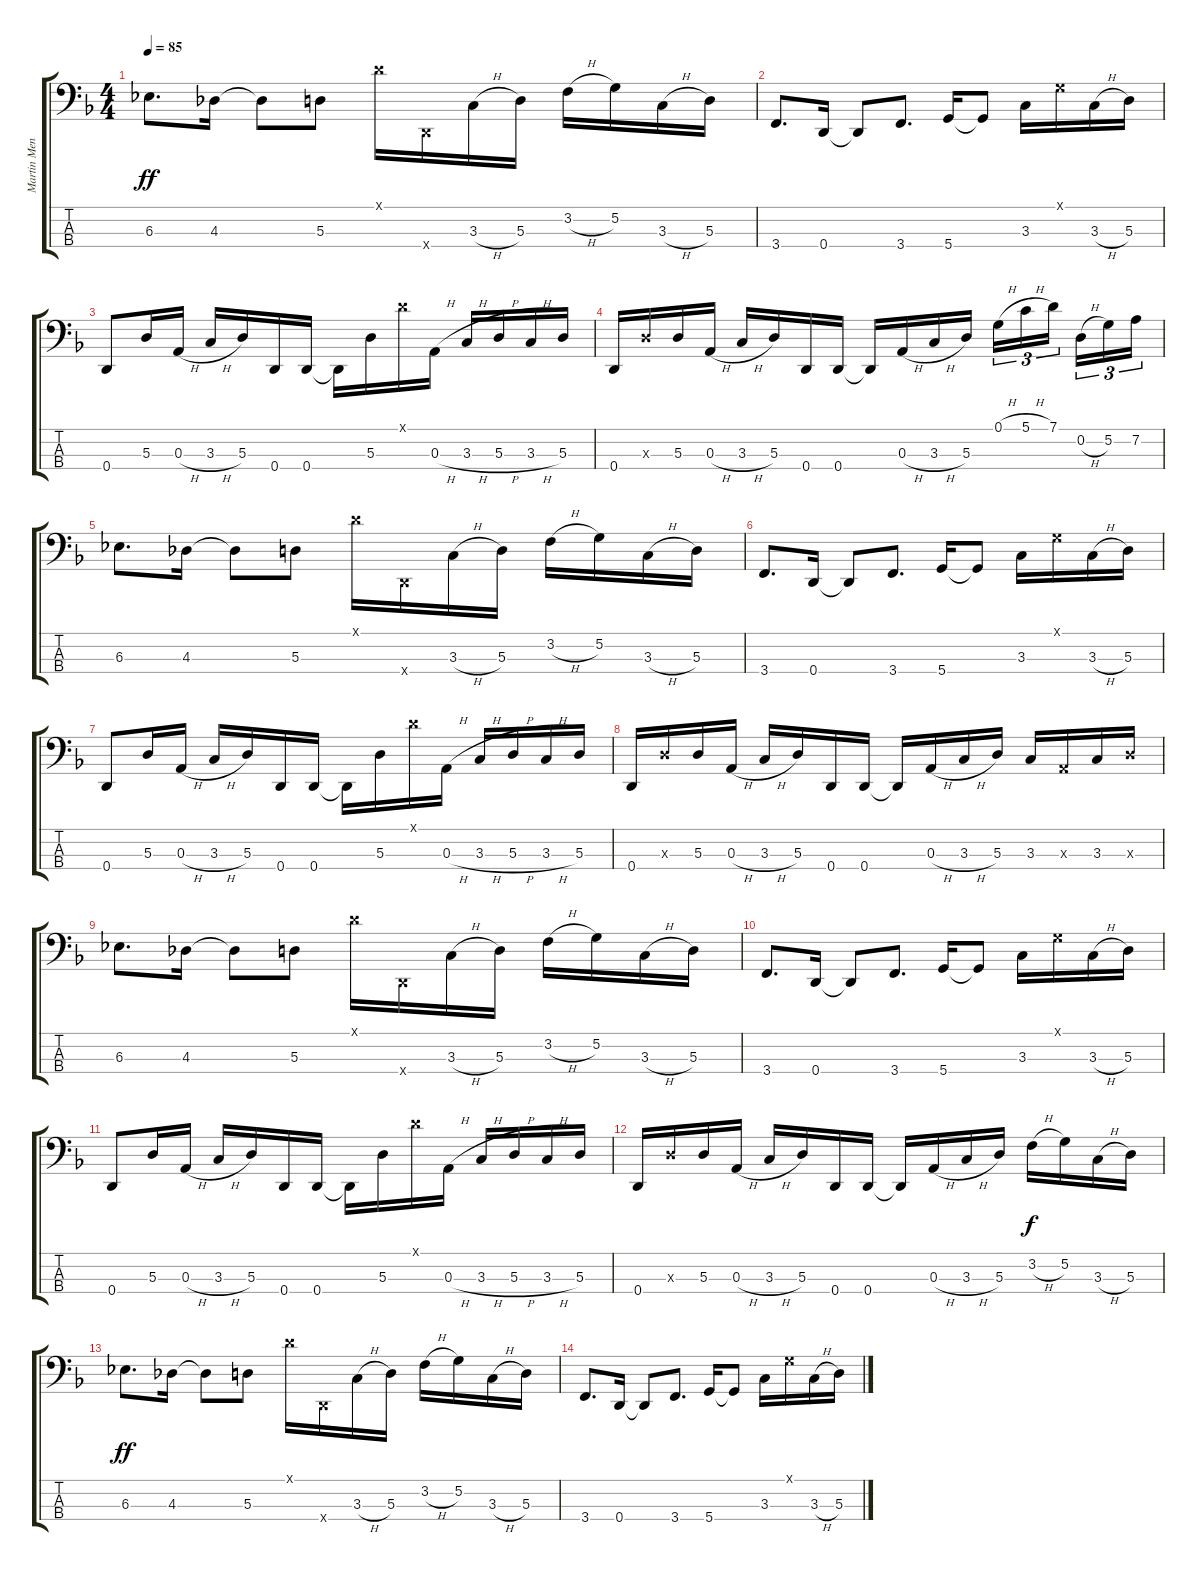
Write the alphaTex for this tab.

\track ("Martin Mendez - El. Bass #2" "Martin Men") {instrument slapbass2}
\staff {score tabs}
\tuning (G2 D2 A1 D1) {hide}
\ts (4 4)
\tempo 85
\clef f4
\ks f
6.3.8{d dy ff} 4.3.16 4.3{t}.8 5.3.8 7.1{x}.16 0.4{x}.16 3.3{h}.16 5.3.16 3.2{h}.16 5.2.16 3.3{h}.16 5.3.16 |
3.4.8{d} 0.4.16 0.4{t}.8 3.4.8{d} 5.4.16 5.4{t}.8 3.3.16 0.1{x}.16 3.3{h}.16 5.3.16 |
0.4.8 5.3.16 0.3{h}.16 3.3{h}.16 5.3.16 0.4.16 0.4.16 0.4{t}.16 5.3.16 7.1{x}.16 0.3{h}.16 3.3{h}.16 5.3{h}.16 3.3{h}.16 5.3.16 |
0.4.16 5.3{x}.16 5.3.16 0.3{h}.16 3.3{h}.16 5.3.16 0.4.16 0.4.16 0.4{t}.16 0.3{h}.16 3.3{h}.16 5.3.16 0.1{h}.16{tu (3 2)} 5.1{h}.16{tu (3 2)} 7.1.16{tu (3 2) beam splitsecondary} 0.2{h}.16{tu (3 2)} 5.2.16{tu (3 2)} 7.2.16{tu (3 2)} |
6.3.8{d} 4.3.16 4.3{t}.8 5.3.8 7.1{x}.16 0.4{x}.16 3.3{h}.16 5.3.16 3.2{h}.16 5.2.16 3.3{h}.16 5.3.16 |
3.4.8{d} 0.4.16 0.4{t}.8 3.4.8{d} 5.4.16 5.4{t}.8 3.3.16 0.1{x}.16 3.3{h}.16 5.3.16 |
0.4.8 5.3.16 0.3{h}.16 3.3{h}.16 5.3.16 0.4.16 0.4.16 0.4{t}.16 5.3.16 7.1{x}.16 0.3{h}.16 3.3{h}.16 5.3{h}.16 3.3{h}.16 5.3.16 |
0.4.16 5.3{x}.16 5.3.16 0.3{h}.16 3.3{h}.16 5.3.16 0.4.16 0.4.16 0.4{t}.16 0.3{h}.16 3.3{h}.16 5.3.16 3.3.16 0.3{x}.16 3.3.16 5.3{x}.16 |
6.3.8{d} 4.3.16 4.3{t}.8 5.3.8 7.1{x}.16 0.4{x}.16 3.3{h}.16 5.3.16 3.2{h}.16 5.2.16 3.3{h}.16 5.3.16 |
3.4.8{d} 0.4.16 0.4{t}.8 3.4.8{d} 5.4.16 5.4{t}.8 3.3.16 0.1{x}.16 3.3{h}.16 5.3.16 |
0.4.8 5.3.16 0.3{h}.16 3.3{h}.16 5.3.16 0.4.16 0.4.16 0.4{t}.16 5.3.16 7.1{x}.16 0.3{h}.16 3.3{h}.16 5.3{h}.16 3.3{h}.16 5.3.16 |
0.4.16 5.3{x}.16 5.3.16 0.3{h}.16 3.3{h}.16 5.3.16 0.4.16 0.4.16 0.4{t}.16 0.3{h}.16 3.3{h}.16 5.3.16 3.2{h}.16{dy f} 5.2.16 3.3{h}.16 5.3.16 |
6.3.8{d dy ff} 4.3.16 4.3{t}.8 5.3.8 7.1{x}.16 0.4{x}.16 3.3{h}.16 5.3.16 3.2{h}.16 5.2.16 3.3{h}.16 5.3.16 |
3.4.8{d} 0.4.16 0.4{t}.8 3.4.8{d} 5.4.16 5.4{t}.8 3.3.16 0.1{x}.16 3.3{h}.16 5.3.16
